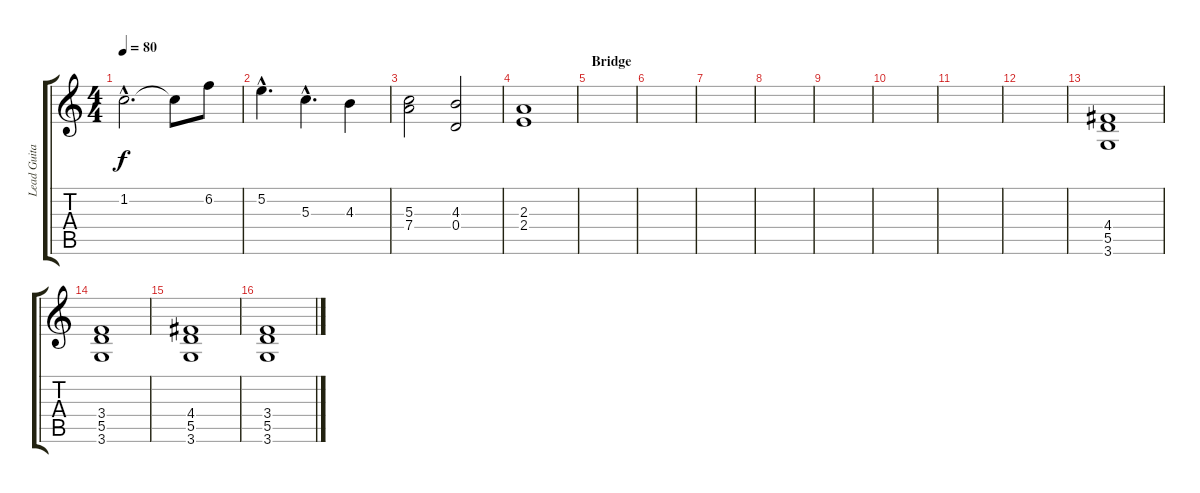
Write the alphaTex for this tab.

\track ("Lead Guitar" "Lead Guita") {instrument electricguitarjazz}
\staff {score tabs}
\tuning (E4 B3 G3 D3 A2 E2) {hide}
\ts (4 4)
\tempo 80
\clef g2
\ks c
1.2{hac}.2{d dy f} 1.2{t}.8 6.2.8 |
5.2{hac}.4{d} 5.3{hac}.4{d} 4.3.4 |
(5.3 7.4).2 (4.3 0.4).2 |
(2.3 2.4).1 |
\section ("" "Bridge")
|
|
|
|
|
|
|
|
(4.4 5.5 3.6).1 |
(3.4 5.5 3.6).1 |
(4.4 5.5 3.6).1 |
(3.4 5.5 3.6).1
